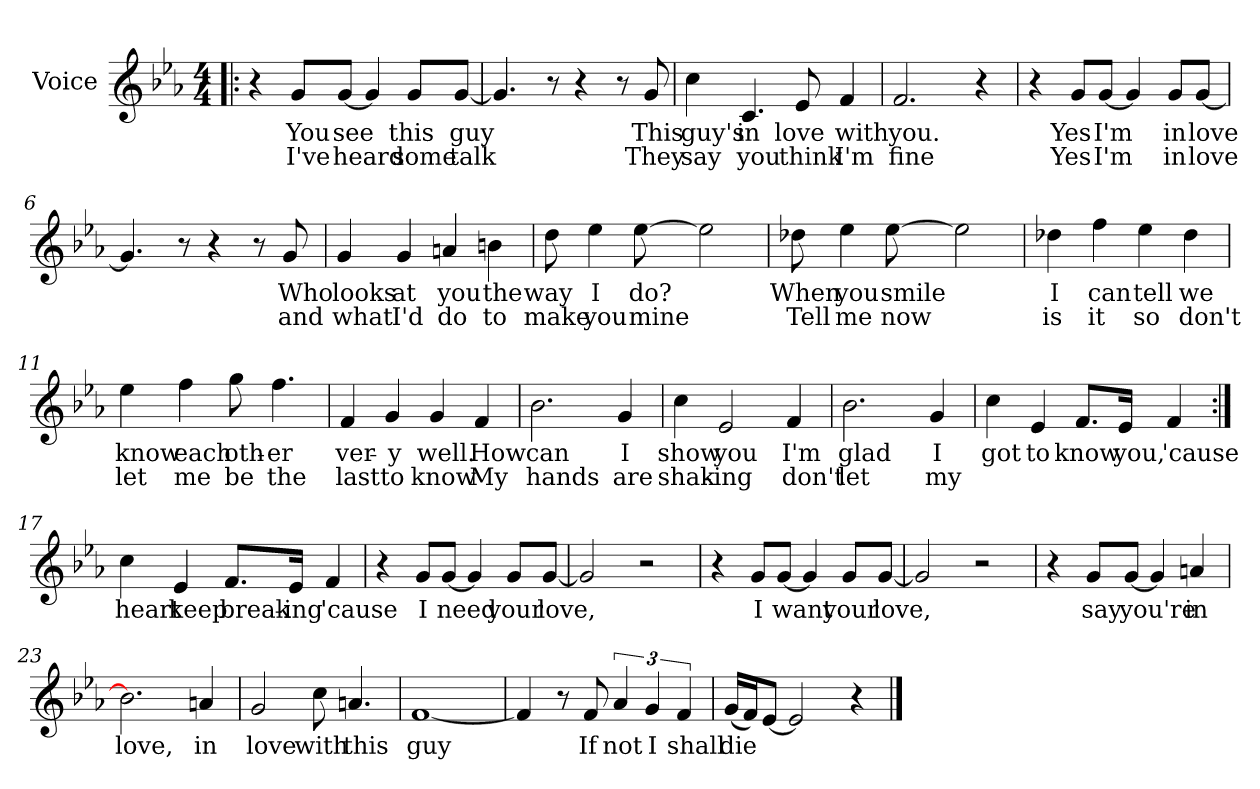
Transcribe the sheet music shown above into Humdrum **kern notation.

**kern	**text	**text
*part1	*part1	*part1
*staff1	*staff1	*staff1
*I"Voice	*	*
*I'Vo.	*	*
*clefG2	*	*
*k[b-e-a-]	*	*
*E-:	*	*
*M4/4	*	*
=1!|:	=1!|:	=1!|:
4r	.	.
8g/L	You	I've
[8g/J	see	heard
4g/]	.	.
8g/L	this	some
[8g/J	guy	talk
=2	=2	=2
4.g/]	.	.
8r	.	.
4r	.	.
8r	.	.
8g/	This	They
=3	=3	=3
4cc\	guy's	say
4.c/	in	you
8e-/	love	think
4f/	with	I'm
=4	=4	=4
2.f/	you.	fine
4r	.	.
!!LO:LB:g=z
=5	=5	=5
4r	.	.
8g/L	Yes	Yes
[8g/J	I'm	I'm
4g/]	.	.
8g/L	in	in
[8g/J	love	love
=6	=6	=6
4.g/]	.	.
8r	.	.
4r	.	.
8r	.	.
8g/	Who	and
=7	=7	=7
4g/	looks	what
4g/	at	I'd
4an/	you	do
4bn\	the	to
=8	=8	=8
8dd\	way	make
4ee-\	I	you
[8ee-\	do?	mine
2ee-\]	.	.
!!LO:LB:g=z
=9	=9	=9
8dd-X\	When	Tell
4ee-\	you	me
[8ee-\	smile	now
2ee-\]	.	.
=10	=10	=10
4dd-X\	I	is
4ff\	can	it
4ee-\	tell	so
4dd-\	we	don't
=11	=11	=11
4ee-\	know	let
4ff\	each	me
8gg\	oth-	be
4.ff\	-er	the
=12	=12	=12
4f/	ver-	last
4g/	-y	to
4g/	well.	know
4f/	How	My
!!LO:LB:g=z
=13	=13	=13
2.b-\	can	hands
4g/	I	are
=14	=14	=14
4cc\	show	shak-
2e-/	you	-ing
4f/	I'm	don't
=15	=15	=15
2.b-\	glad	let
4g/	I	my
=16	=16	=16
4cc\	got	.
4e-/	to	.
8.f/L	know	.
16e-/Jk	you,	.
4f/	'cause	.
!!LO:LB:g=z
=17:|!	=17:|!	=17:|!
4cc\	heart	.
4e-/	keep	.
8.f/L	break-	.
16e-/Jk	-ing	.
4f/	'cause	.
=18	=18	=18
4r	.	.
8g/L	I	.
[8g/J	need	.
4g/]	.	.
8g/L	your	.
[8g/J	love,	.
=19	=19	=19
2g/]	.	.
2r	.	.
!!LO:LB:g=z
=20	=20	=20
4r	.	.
8g/L	I	.
[8g/J	want	.
4g/]	.	.
8g/L	your	.
[8g/J	love,	.
=21	=21	=21
2g/]	.	.
2r	.	.
=22	=22	=22
4r	.	.
8g/L	say	.
[8g/J	you're	.
4g/]	.	.
4an/	in	.
=23	=23	=23
2.b-\]	love,	.
4an/	in	.
=24	=24	=24
2g/	love	.
8cc\	with	.
4.an/	this	.
!!LO:LB:g=z
=25	=25	=25
[1f	guy	.
=26	=26	=26
4f/]	.	.
8r	.	.
8f/	If	.
6a-/	not	.
6g/	I	.
6f/	shall	.
=27	=27	=27
(16g/LL	die	.
16f/J)	.	.
[8e-/J	.	.
2e-/]	.	.
4r	.	.
==	==	==
*-	*-	*-
